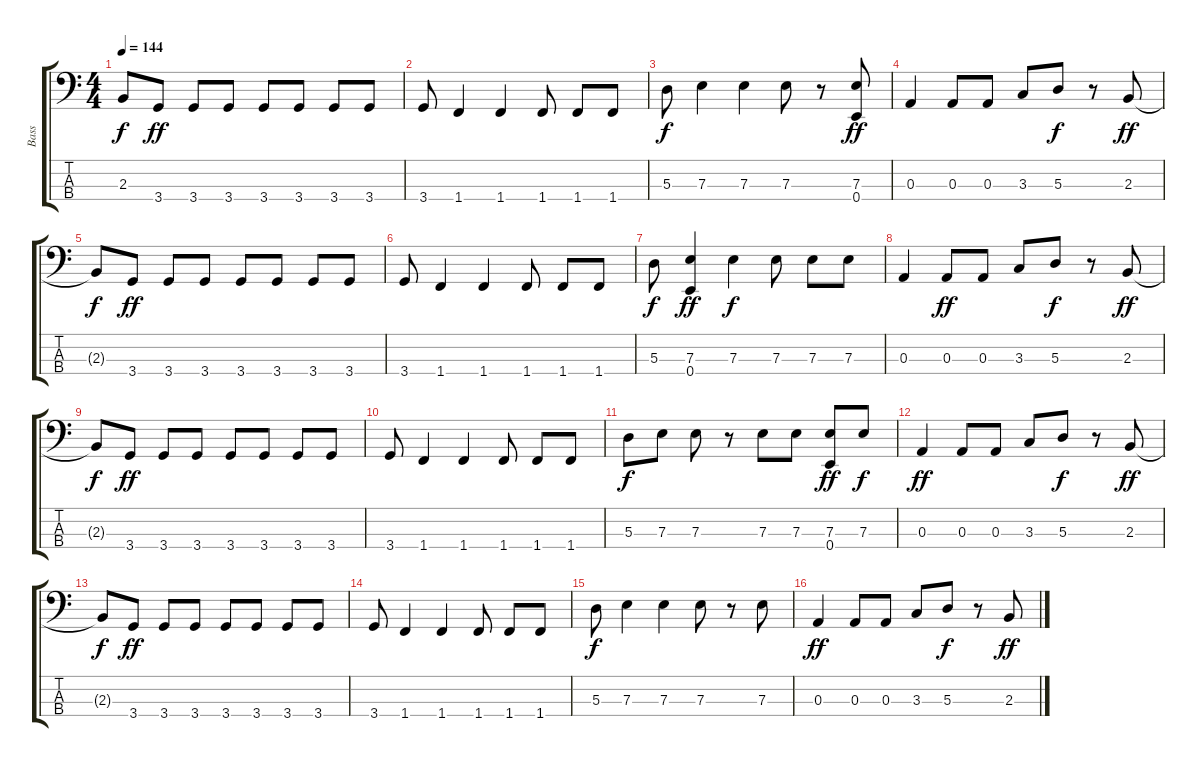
\track ("Bass" "Bass") {instrument electricbassfinger}
\staff {score tabs}
\tuning (G2 D2 A1 E1) {hide}
\ts (4 4)
\tempo 144
\clef f4
\ks c
2.3{t}.8{dy f} 3.4.8{dy ff} 3.4.8 3.4.8 3.4.8 3.4.8 3.4.8 3.4.8 |
3.4.8 1.4.4 1.4.4 1.4.8 1.4.8 1.4.8 |
5.3.8{dy f} 7.3.4 7.3.4 7.3.8 r.8 (7.3 0.4).8{dy ff} |
0.3.4 0.3.8 0.3.8 3.3.8 5.3.8{dy f} r.8 2.3.8{dy ff} |
2.3{t}.8{dy f} 3.4.8{dy ff} 3.4.8 3.4.8 3.4.8 3.4.8 3.4.8 3.4.8 |
3.4.8 1.4.4 1.4.4 1.4.8 1.4.8 1.4.8 |
5.3.8{dy f} (7.3 0.4).4{dy ff} 7.3.4{dy f} 7.3.8 7.3.8 7.3.8 |
0.3.4 0.3.8{dy ff} 0.3.8 3.3.8 5.3.8{dy f} r.8 2.3.8{dy ff} |
2.3{t}.8{dy f} 3.4.8{dy ff} 3.4.8 3.4.8 3.4.8 3.4.8 3.4.8 3.4.8 |
3.4.8 1.4.4 1.4.4 1.4.8 1.4.8 1.4.8 |
5.3.8{dy f} 7.3.8 7.3.8 r.8 7.3.8 7.3.8 (7.3 0.4).8{dy ff} 7.3.8{dy f} |
0.3.4{dy ff} 0.3.8 0.3.8 3.3.8 5.3.8{dy f} r.8 2.3.8{dy ff} |
2.3{t}.8{dy f} 3.4.8{dy ff} 3.4.8 3.4.8 3.4.8 3.4.8 3.4.8 3.4.8 |
3.4.8 1.4.4 1.4.4 1.4.8 1.4.8 1.4.8 |
5.3.8{dy f} 7.3.4 7.3.4 7.3.8 r.8 7.3.8 |
0.3.4{dy ff} 0.3.8 0.3.8 3.3.8 5.3.8{dy f} r.8 2.3.8{dy ff}
